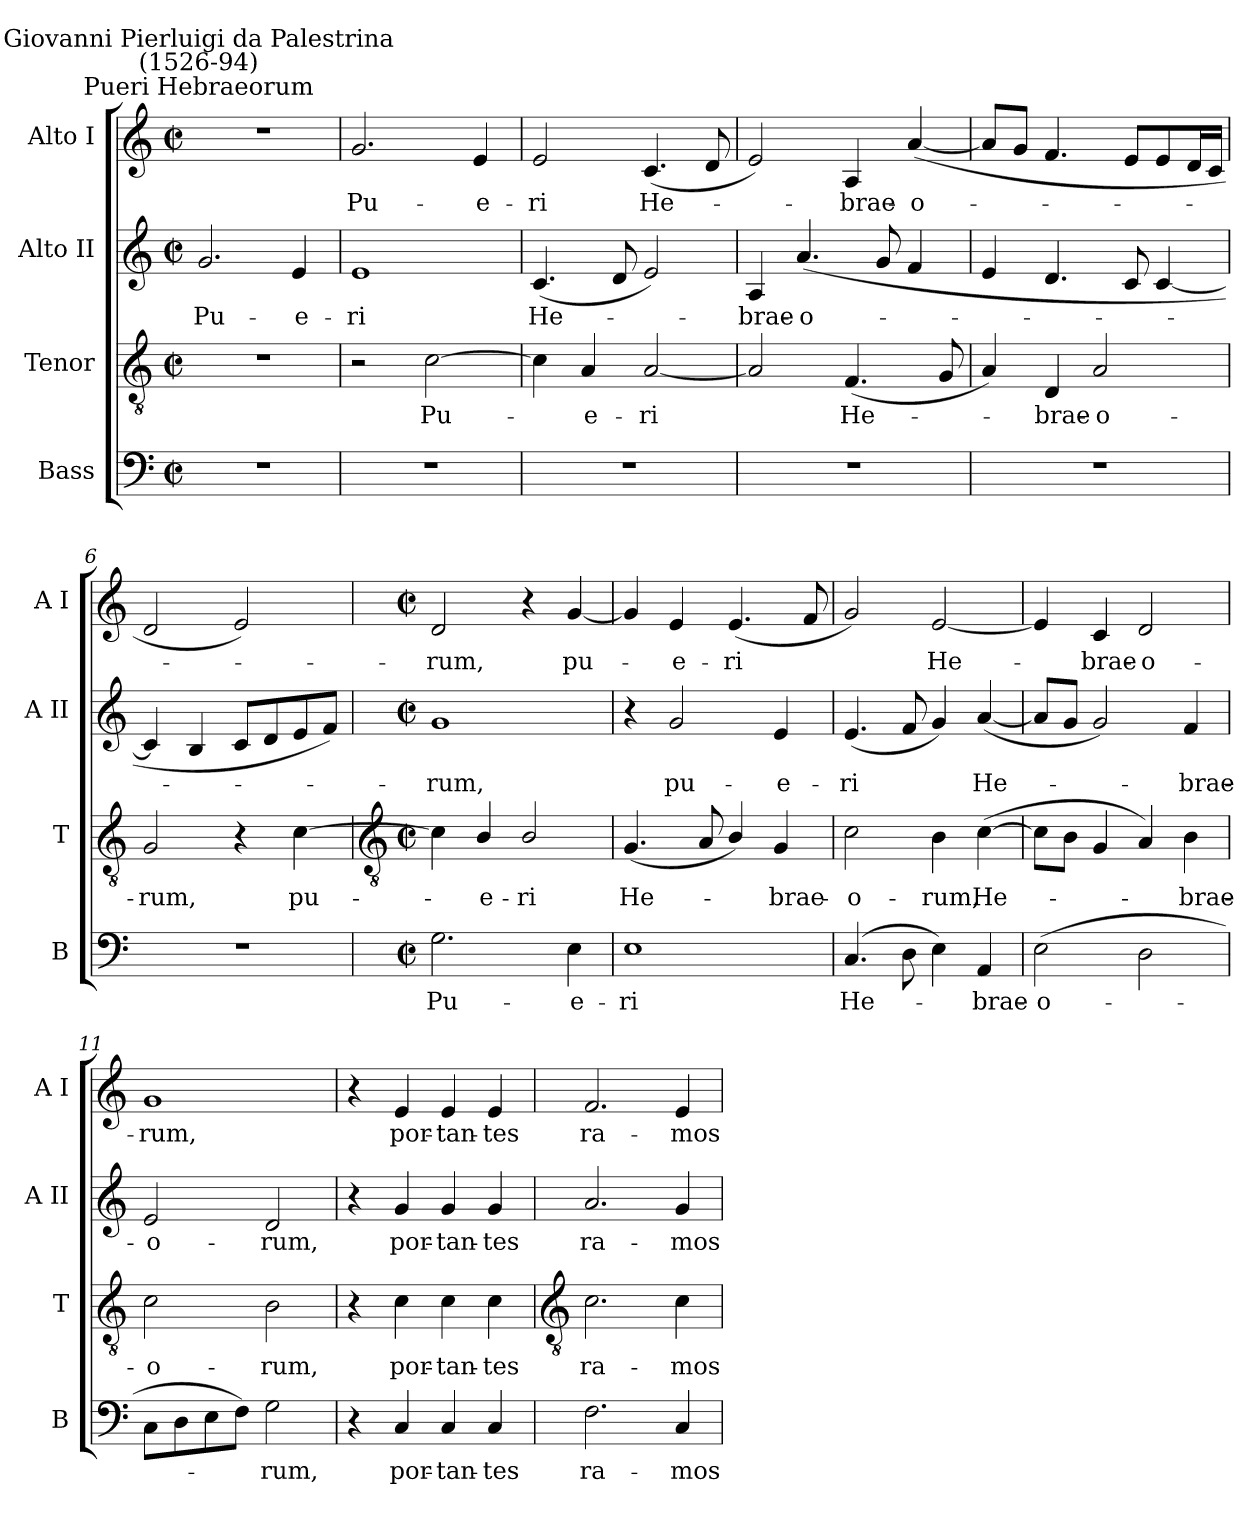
**kern	**text	**kern	**text	**kern	**text	**kern	**text
*part4	*part4	*part3	*part3	*part2	*part2	*part1	*part1
*staff4	*staff4	*staff3	*staff3	*staff2	*staff2	*staff1	*staff1
*I"Bass	*	*I"Tenor	*	*I"Alto II	*	*I"Alto I	*
*I'B	*	*I'T	*	*I'A II	*	*I'A I	*
*clefF4	*	*clefGv2	*	*clefG2	*	*clefG2	*
*k[]	*	*k[]	*	*k[]	*	*k[]	*
*C:	*	*C:	*	*C:	*	*C:	*
*M2/2	*	*M2/2	*	*M2/2	*	*M2/2	*
*met(c|)	*	*met(c|)	*	*met(c|)	*	*met(c|)	*
=1	=1	=1	=1	=1	=1	=1	=1
!	!	!	!	!	!	!LO:TX:a:cj:t=Pueri Hebraeorum	!
!	!	!	!	!	!	!LO:TX:a:cj:t=Giovanni Pierluigi da Palestrina\n(1526-94)	!
!	!	!	!	!	!LO:LY:b	!	!
1r	.	1r	.	2.g	Pu-	1r	.
!	!	!	!	!	!LO:LY:b	!	!
.	.	.	.	4e	-e-	.	.
=2	=2	=2	=2	=2	=2	=2	=2
!	!	!	!	!	!LO:LY:b	!	!LO:LY:b
1r	.	2r	.	1e	-ri	2.g	Pu-
!	!	!	!LO:LY:b	!	!	!	!
.	.	[2c	Pu-	.	.	.	.
!	!	!	!	!	!	!	!LO:LY:b
.	.	.	.	.	.	4e	-e-
=3	=3	=3	=3	=3	=3	=3	=3
!	!	!	!	!	!LO:LY:b	!	!LO:LY:b
1r	.	4c]	.	(<4.c	He-	2e	-ri
!	!	!	!LO:LY:b	!	!	!	!
.	.	4A	e-	.	.	.	.
.	.	.	.	8d	.	.	.
!	!	!	!LO:LY:b	!	!	!	!LO:LY:b
.	.	[2A	-ri	2e)	.	(<4.c	He-
.	.	.	.	.	.	8d	.
=4	=4	=4	=4	=4	=4	=4	=4
!	!	!	!	!	!LO:LY:b	!	!
1r	.	2A]	.	4A	brae-	2e)	.
!	!	!	!	!	!LO:LY:b	!	!
.	.	.	.	(<4.a	-o-	.	.
!	!	!	!LO:LY:b	!	!	!	!LO:LY:b
.	.	(<4.F	He-	.	.	4A	brae-
.	.	.	.	8g	.	.	.
!	!	!	!	!	!	!	!LO:LY:b
.	.	.	.	4f	.	(<[4a	-o-
.	.	8G	.	.	.	.	.
=5	=5	=5	=5	=5	=5	=5	=5
1r	.	4A)	.	4e	.	8aL]	.
.	.	.	.	.	.	8gJ	.
!	!	!	!LO:LY:b	!	!	!	!
.	.	4D	brae-	4.d	.	4.f	.
!	!	!	!LO:LY:b	!	!	!	!
.	.	2A	-o-	.	.	.	.
.	.	.	.	8c	.	8eL	.
.	.	.	.	[4c	.	8e	.
.	.	.	.	.	.	16dL	.
.	.	.	.	.	.	16cJJ	.
=6	=6	=6	=6	=6	=6	=6	=6
!	!	!	!LO:LY:b	!	!	!	!
1r	.	2G	-rum,	4c]	.	2d	.
.	.	.	.	4B	.	.	.
.	.	4r	.	8cL	.	2e)	.
.	.	.	.	8d	.	.	.
!	!	!	!LO:LY:b	!	!	!	!
.	.	[4c	pu-	8e	.	.	.
.	.	.	.	8fJ)	.	.	.
!!LO:LB:g=z
=7	=7	=7	=7	=7	=7	=7	=7
*	*	*clefGv2	*	*	*	*	*
*M2/2	*	*M2/2	*	*M2/2	*	*M2/2	*
*met(c|)	*	*met(c|)	*	*met(c|)	*	*met(c|)	*
!	!LO:LY:b	!	!	!	!LO:LY:b	!	!LO:LY:b
2.G	Pu-	4c]	.	1g	rum,	2d	rum,
!	!	!	!LO:LY:b	!	!	!	!
.	.	4B/	e-	.	.	.	.
!	!	!	!LO:LY:b	!	!	!	!
.	.	2B/	-ri	.	.	4r	.
!	!LO:LY:b	!	!	!	!	!	!LO:LY:b
4E	-e-	.	.	.	.	[4g	pu-
=8	=8	=8	=8	=8	=8	=8	=8
!	!LO:LY:b	!	!LO:LY:b	!	!	!	!
1E	-ri	(<4.G	He-	4r	.	4g]	.
!	!	!	!	!	!LO:LY:b	!	!LO:LY:b
.	.	.	.	2g	pu-	4e	e-
.	.	8A	.	.	.	.	.
!	!	!	!	!	!	!	!LO:LY:b
.	.	4B/)	.	.	.	(<4.e	-ri
!	!	!	!LO:LY:b	!	!LO:LY:b	!	!
.	.	4G	brae-	4e	-e-	.	.
.	.	.	.	.	.	8f	.
=9	=9	=9	=9	=9	=9	=9	=9
!	!LO:LY:b	!	!LO:LY:b	!	!LO:LY:b	!	!
(>4.C	He-	2c	-o-	(<4.e	-ri	2g)	.
8D	.	.	.	8f	.	.	.
!	!	!	!LO:LY:b	!	!	!	!LO:LY:b
4E)	.	4B	-rum,	4g)	.	[2e	He-
!	!LO:LY:b	!	!LO:LY:b	!	!LO:LY:b	!	!
4AA	brae-	(>[4c	He-	(<[4a	He-	.	.
=10	=10	=10	=10	=10	=10	=10	=10
!	!LO:LY:b	!	!	!	!	!	!
(>2E	-o-	8cL]	.	8aL]	.	4e]	.
.	.	8BJ	.	8gJ	.	.	.
!	!	!	!	!	!	!	!LO:LY:b
.	.	4G	.	2g)	.	4c	brae-
!	!	!	!	!	!	!	!LO:LY:b
2D	.	4A)	.	.	.	2d	-o-
!	!	!	!LO:LY:b	!	!LO:LY:b	!	!
.	.	4B	brae-	4f	brae-	.	.
=11	=11	=11	=11	=11	=11	=11	=11
!	!	!	!LO:LY:b	!	!LO:LY:b	!	!LO:LY:b
8CL	.	2c	-o-	2e	-o-	1g	-rum,
8D	.	.	.	.	.	.	.
8E	.	.	.	.	.	.	.
8FJ)	.	.	.	.	.	.	.
!	!LO:LY:b	!	!LO:LY:b	!	!LO:LY:b	!	!
2G	rum,	2B	-rum,	2d	-rum,	.	.
=12	=12	=12	=12	=12	=12	=12	=12
4r	.	4r	.	4r	.	4r	.
!	!LO:LY:b	!	!LO:LY:b	!	!LO:LY:b	!	!LO:LY:b
4C	por-	4c	por-	4g	por-	4e	por-
!	!LO:LY:b	!	!LO:LY:b	!	!LO:LY:b	!	!LO:LY:b
4C	-tan-	4c	-tan-	4g	-tan-	4e	-tan-
!	!LO:LY:b	!	!LO:LY:b	!	!LO:LY:b	!	!LO:LY:b
4C	-tes	4c	-tes	4g	-tes	4e	-tes
!!LO:LB:g=z
=13	=13	=13	=13	=13	=13	=13	=13
*	*	*clefGv2	*	*	*	*	*
!	!LO:LY:b	!	!LO:LY:b	!	!LO:LY:b	!	!LO:LY:b
2.F	ra-	2.c	ra-	2.a	ra-	2.f	ra-
!	!LO:LY:b	!	!LO:LY:b	!	!LO:LY:b	!	!LO:LY:b
4C	-mos	4c	-mos	4g	-mos	4e	-mos
=	=	=	=	=	=	=	=
*-	*-	*-	*-	*-	*-	*-	*-
